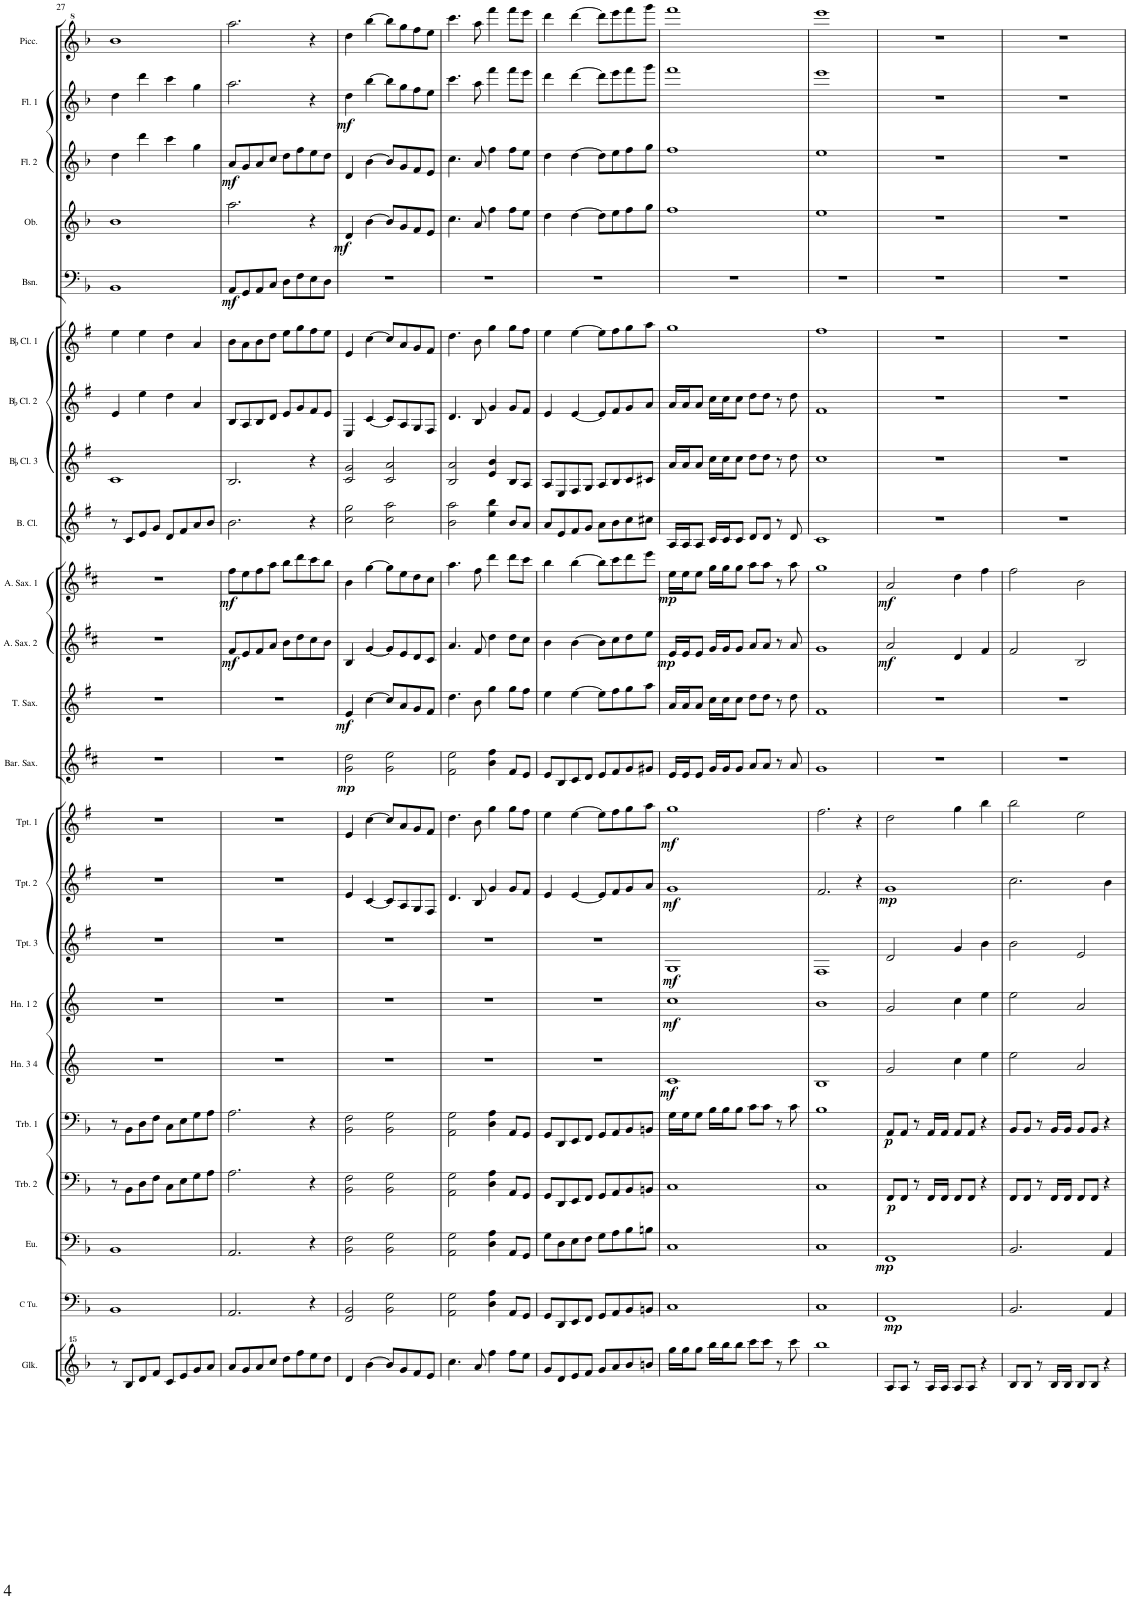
**kern	**kern	**dynam	**kern	**dynam	**kern	**dynam	**kern	**dynam	**kern	**dynam	**kern	**dynam	**kern	**dynam	**kern	**dynam	**kern	**dynam	**kern	**dynam	**kern	**dynam	**kern	**dynam	**kern	**dynam	**kern	**kern	**kern	**kern	**kern	**dynam	**kern	**dynam	**kern	**dynam	**kern	**dynam	**kern
*part23	*part22	*part22	*part21	*part21	*part20	*part20	*part19	*part19	*part18	*part18	*part17	*part17	*part16	*part16	*part15	*part15	*part14	*part14	*part13	*part13	*part12	*part12	*part11	*part11	*part10	*part10	*part9	*part8	*part7	*part6	*part5	*part5	*part4	*part4	*part3	*part3	*part2	*part2	*part1
*staff23	*staff22	*staff22	*staff21	*staff21	*staff20	*staff20	*staff19	*staff19	*staff18	*staff18	*staff17	*staff17	*staff16	*staff16	*staff15	*staff15	*staff14	*staff14	*staff13	*staff13	*staff12	*staff12	*staff11	*staff11	*staff10	*staff10	*staff9	*staff8	*staff7	*staff6	*staff5	*staff5	*staff4	*staff4	*staff3	*staff3	*staff2	*staff2	*staff1
*I"Glockenspiel	*I"C Tuba	*	*I"Euphonium	*	*I"Trombone 2	*	*I"Trombone 1	*	*I"Horn 3 4	*	*I"Horn 1 2	*	*I"BaccidentalFlat Trumpet 3	*	*I"BaccidentalFlat Trumpet 2	*	*I"BaccidentalFlat Trumpet 1	*	*I"Baritone Saxophone	*	*I"Tenor Saxophone	*	*I"Alto Saxophone 2	*	*I"Alto Saxophone 1	*	*I"Bass Clarinet	*I"BaccidentalFlat Clarinet 3	*I"BaccidentalFlat Clarinet 2	*I"BaccidentalFlat Clarinet 1	*I"Bassoon	*	*I"Oboe	*	*I"Flute 2	*	*I"Flute 1	*	*I"Piccolo
*I'Glk.	*I'C Tu.	*	*I'Eu.	*	*I'Trb. 2	*	*I'Trb. 1	*	*I'Hn. 3 4	*	*I'Hn. 1 2	*	*I'Tpt. 3	*	*I'Tpt. 2	*	*I'Tpt. 1	*	*I'Bar. Sax.	*	*I'T. Sax.	*	*I'A. Sax. 2	*	*I'A. Sax. 1	*	*I'B. Cl.	*I'BaccidentalFlat Cl. 3	*I'BaccidentalFlat Cl. 2	*I'BaccidentalFlat Cl. 1	*I'Bsn.	*	*I'Ob.	*	*I'Fl. 2	*	*I'Fl. 1	*	*I'Picc.
!!LO:PB:g=z
*clefG^^2	*clefF4	*	*clefF4	*	*clefF4	*	*clefF4	*	*clefG2	*	*clefG2	*	*clefG2	*	*clefG2	*	*clefG2	*	*clefG2	*	*clefG2	*	*clefG2	*	*clefG2	*	*clefG2	*clefG2	*clefG2	*clefG2	*clefF4	*	*clefG2	*	*clefG2	*	*clefG2	*	*clefG^2
*	*	*	*	*	*	*	*	*	*Trd4c7	*	*Trd4c7	*	*Trd1c2	*	*Trd1c2	*	*Trd1c2	*	*Trd12c21	*	*Trd8c14	*	*Trd5c9	*	*Trd5c9	*	*Trd8c14	*Trd1c2	*Trd1c2	*Trd1c2	*	*	*	*	*	*	*	*	*Trd-7c-12
*k[b-]	*k[b-]	*	*k[b-]	*	*k[b-]	*	*k[b-]	*	*k[]	*	*k[]	*	*k[f#]	*	*k[f#]	*	*k[f#]	*	*k[f#c#]	*	*k[f#]	*	*k[f#c#]	*	*k[f#c#]	*	*k[f#]	*k[f#]	*k[f#]	*k[f#]	*k[b-]	*	*k[b-]	*	*k[b-]	*	*k[b-]	*	*k[b-]
*M4/4	*M4/4	*	*M4/4	*	*M4/4	*	*M4/4	*	*M4/4	*	*M4/4	*	*M4/4	*	*M4/4	*	*M4/4	*	*M4/4	*	*M4/4	*	*M4/4	*	*M4/4	*	*M4/4	*M4/4	*M4/4	*M4/4	*M4/4	*	*M4/4	*	*M4/4	*	*M4/4	*	*M4/4
=27	=27	=27	=27	=27	=27	=27	=27	=27	=27	=27	=27	=27	=27	=27	=27	=27	=27	=27	=27	=27	=27	=27	=27	=27	=27	=27	=27	=27	=27	=27	=27	=27	=27	=27	=27	=27	=27	=27	=27
8r	1BB-	.	1BB-	.	8r	.	8r	.	1r	.	1r	.	1r	.	1r	.	1r	.	1r	.	1r	.	1r	.	1r	.	8r	1c	4e/	4ee\	1BB-	.	1b-	.	4dd\	.	4dd\	.	1bb-
8bb-/L	.	.	.	.	8BB-\L	.	8BB-\L	.	.	.	.	.	.	.	.	.	.	.	.	.	.	.	.	.	.	.	8c/L	.	.	.	.	.	.	.	.	.	.	.	.
8ddd/	.	.	.	.	8D\	.	8D\	.	.	.	.	.	.	.	.	.	.	.	.	.	.	.	.	.	.	.	8e/	.	4ee\	4ee\	.	.	.	.	4ddd\	.	4ddd\	.	.
8fff/J	.	.	.	.	8F\J	.	8F\J	.	.	.	.	.	.	.	.	.	.	.	.	.	.	.	.	.	.	.	8g/J	.	.	.	.	.	.	.	.	.	.	.	.
8ccc/L	.	.	.	.	8C\L	.	8C\L	.	.	.	.	.	.	.	.	.	.	.	.	.	.	.	.	.	.	.	8d/L	.	4dd\	4dd\	.	.	.	.	4ccc\	.	4ccc\	.	.
8eee/	.	.	.	.	8E\	.	8E\	.	.	.	.	.	.	.	.	.	.	.	.	.	.	.	.	.	.	.	8f#/	.	.	.	.	.	.	.	.	.	.	.	.
8ggg/	.	.	.	.	8G\	.	8G\	.	.	.	.	.	.	.	.	.	.	.	.	.	.	.	.	.	.	.	8a/	.	4a/	4a/	.	.	.	.	4gg\	.	4gg\	.	.
8aaa/J	.	.	.	.	8A\J	.	8A\J	.	.	.	.	.	.	.	.	.	.	.	.	.	.	.	.	.	.	.	8b/J	.	.	.	.	.	.	.	.	.	.	.	.
=28	=28	=28	=28	=28	=28	=28	=28	=28	=28	=28	=28	=28	=28	=28	=28	=28	=28	=28	=28	=28	=28	=28	=28	=28	=28	=28	=28	=28	=28	=28	=28	=28	=28	=28	=28	=28	=28	=28	=28
!	!	!	!	!	!	!	!	!	!	!	!	!	!	!	!	!	!	!	!	!	!	!	!	!LO:DY:b	!	!LO:DY:b	!	!	!	!	!	!LO:DY:b	!	!	!	!LO:DY:b	!	!	!
8aaa/L	2.AA/	.	2.AA/	.	2.A\	.	2.A\	.	1r	.	1r	.	1r	.	1r	.	1r	.	1r	.	1r	.	8f#/L	mf	8ff#\L	mf	2.b\	2.B/	8B/L	8b\L	8AA/L	mf	2.aa\	.	8a/L	mf	2.aa\	.	2.aaa\
8ggg/	.	.	.	.	.	.	.	.	.	.	.	.	.	.	.	.	.	.	.	.	.	.	8e/	.	8ee\	.	.	.	8A/	8a\	8GG/	.	.	.	8g/	.	.	.	.
8aaa/	.	.	.	.	.	.	.	.	.	.	.	.	.	.	.	.	.	.	.	.	.	.	8f#/	.	8ff#\	.	.	.	8B/	8b\	8AA/	.	.	.	8a/	.	.	.	.
8cccc/J	.	.	.	.	.	.	.	.	.	.	.	.	.	.	.	.	.	.	.	.	.	.	8a/J	.	8aa\J	.	.	.	8d/J	8dd\J	8C/J	.	.	.	8cc/J	.	.	.	.
8dddd\L	.	.	.	.	.	.	.	.	.	.	.	.	.	.	.	.	.	.	.	.	.	.	8b\L	.	8bb\L	.	.	.	8e/L	8ee\L	8D\L	.	.	.	8dd\L	.	.	.	.
8ffff\	.	.	.	.	.	.	.	.	.	.	.	.	.	.	.	.	.	.	.	.	.	.	8dd\	.	8ddd\	.	.	.	8g/	8gg\	8F\	.	.	.	8ff\	.	.	.	.
8eeee\	4r	.	4r	.	4r	.	4r	.	.	.	.	.	.	.	.	.	.	.	.	.	.	.	8cc#\	.	8ccc#\	.	4r	4r	8f#/	8ff#\	8E\	.	4r	.	8ee\	.	4r	.	4r
8dddd\J	.	.	.	.	.	.	.	.	.	.	.	.	.	.	.	.	.	.	.	.	.	.	8b\J	.	8bb\J	.	.	.	8e/J	8ee\J	8D\J	.	.	.	8dd\J	.	.	.	.
=29	=29	=29	=29	=29	=29	=29	=29	=29	=29	=29	=29	=29	=29	=29	=29	=29	=29	=29	=29	=29	=29	=29	=29	=29	=29	=29	=29	=29	=29	=29	=29	=29	=29	=29	=29	=29	=29	=29	=29
!	!	!	!	!	!	!	!	!	!	!	!	!	!	!	!	!	!	!	!	!LO:DY:b	!	!LO:DY:b	!	!	!	!	!	!	!	!	!	!	!	!LO:DY:b	!	!	!	!LO:DY:b	!
4ddd/	2FF/ 2BB-/	.	2BB-\ 2F\	.	2BB-\ 2F\	.	2BB-\ 2F\	.	1r	.	1r	.	1r	.	4e/	.	4e/	.	2g\ 2dd\	mp	4e/	mf	4B/	.	4b\	.	2cc\ 2gg\	2c/ 2g/	4E/	4e/	1r	.	4d/	mf	4d/	.	4dd\	mf	4ddd\
[4bbb-\	.	.	.	.	.	.	.	.	.	.	.	.	.	.	[4c/	.	[4cc\	.	.	.	[4cc\	.	[4g/	.	[4gg\	.	.	.	[4c/	[4cc\	.	.	[4b-\	.	[4b-\	.	[4bb-\	.	[4bbb-\
8bbb-/L]	2BB-\ 2G\	.	2BB-\ 2G\	.	2BB-\ 2G\	.	2BB-\ 2G\	.	.	.	.	.	.	.	8c/L]	.	8cc/L]	.	2g\ 2ee\	.	8cc/L]	.	8g/L]	.	8gg\L]	.	2cc\ 2aa\	2c/ 2a/	8c/L]	8cc/L]	.	.	8b-/L]	.	8b-/L]	.	8bb-\L]	.	8bbb-\L]
8ggg/	.	.	.	.	.	.	.	.	.	.	.	.	.	.	8A/	.	8a/	.	.	.	8a/	.	8e/	.	8ee\	.	.	.	8A/	8a/	.	.	8g/	.	8g/	.	8gg\	.	8ggg\
8fff/	.	.	.	.	.	.	.	.	.	.	.	.	.	.	8G/	.	8g/	.	.	.	8g/	.	8d/	.	8dd\	.	.	.	8G/	8g/	.	.	8f/	.	8f/	.	8ff\	.	8fff\
8eee/J	.	.	.	.	.	.	.	.	.	.	.	.	.	.	8F#/J	.	8f#/J	.	.	.	8f#/J	.	8c#/J	.	8cc#\J	.	.	.	8F#/J	8f#/J	.	.	8e/J	.	8e/J	.	8ee\J	.	8eee\J
=30	=30	=30	=30	=30	=30	=30	=30	=30	=30	=30	=30	=30	=30	=30	=30	=30	=30	=30	=30	=30	=30	=30	=30	=30	=30	=30	=30	=30	=30	=30	=30	=30	=30	=30	=30	=30	=30	=30	=30
4.cccc\	2AA\ 2G\	.	2AA\ 2G\	.	2AA\ 2G\	.	2AA\ 2G\	.	1r	.	1r	.	1r	.	4.d/	.	4.dd\	.	2f#\ 2ee\	.	4.dd\	.	4.a/	.	4.aa\	.	2b\ 2aa\	2B/ 2a/	4.d/	4.dd\	1r	.	4.cc\	.	4.cc\	.	4.ccc\	.	4.cccc\
8aaa/	.	.	.	.	.	.	.	.	.	.	.	.	.	.	8B/	.	8b\	.	.	.	8b\	.	8f#/	.	8ff#\	.	.	.	8B/	8b\	.	.	8a/	.	8a/	.	8aa\	.	8aaa\
4ffff\	4D\ 4A\	.	4D\ 4A\	.	4D\ 4A\	.	4D\ 4A\	.	.	.	.	.	.	.	4g/	.	4gg\	.	4b\ 4ff#\	.	4gg\	.	4dd\	.	4ddd\	.	4ee\ 4bb\	4e/ 4b/	4g/	4gg\	.	.	4ff\	.	4ff\	.	4fff\	.	4ffff\
8ffff\L	8AA/L	.	8AA/L	.	8AA/L	.	8AA/L	.	.	.	.	.	.	.	8g/L	.	8gg\L	.	8f#/L	.	8gg\L	.	8dd\L	.	8ddd\L	.	8b/L	8B/L	8g/L	8gg\L	.	.	8ff\L	.	8ff\L	.	8fff\L	.	8ffff\L
8eeee\J	8GG/J	.	8GG/J	.	8GG/J	.	8GG/J	.	.	.	.	.	.	.	8f#/J	.	8ff#\J	.	8e/J	.	8ff#\J	.	8cc#\J	.	8ccc#\J	.	8a/J	8A/J	8f#/J	8ff#\J	.	.	8ee\J	.	8ee\J	.	8eee\J	.	8eeee\J
=31	=31	=31	=31	=31	=31	=31	=31	=31	=31	=31	=31	=31	=31	=31	=31	=31	=31	=31	=31	=31	=31	=31	=31	=31	=31	=31	=31	=31	=31	=31	=31	=31	=31	=31	=31	=31	=31	=31	=31
8ggg/L	8GG/L	.	8G\L	.	8GG/L	.	8GG/L	.	1r	.	1r	.	1r	.	4e/	.	4ee\	.	8e/L	.	4ee\	.	4b\	.	4bb\	.	8a/L	8A/L	4e/	4ee\	1r	.	4dd\	.	4dd\	.	4ddd\	.	4dddd\
8ddd/	8DD/	.	8D\	.	8DD/	.	8DD/	.	.	.	.	.	.	.	.	.	.	.	8B/	.	.	.	.	.	.	.	8e/	8E/	.	.	.	.	.	.	.	.	.	.	.
8eee/	8EE/	.	8E\	.	8EE/	.	8EE/	.	.	.	.	.	.	.	[4e/	.	[4ee\	.	8c#/	.	[4ee\	.	[4b\	.	[4bb\	.	8f#/	8F#/	[4e/	[4ee\	.	.	[4dd\	.	[4dd\	.	[4ddd\	.	[4dddd\
8fff/J	8FF/J	.	8F\J	.	8FF/J	.	8FF/J	.	.	.	.	.	.	.	.	.	.	.	8d/J	.	.	.	.	.	.	.	8g/J	8G/J	.	.	.	.	.	.	.	.	.	.	.
8ggg/L	8GG/L	.	8G\L	.	8GG/L	.	8GG/L	.	.	.	.	.	.	.	8e/L]	.	8ee\L]	.	8e/L	.	8ee\L]	.	8b\L]	.	8bb\L]	.	8a\L	8A/L	8e/L]	8ee\L]	.	.	8dd\L]	.	8dd\L]	.	8ddd\L]	.	8dddd\L]
8aaa/	8AA/	.	8A\	.	8AA/	.	8AA/	.	.	.	.	.	.	.	8f#/	.	8ff#\	.	8f#/	.	8ff#\	.	8cc#\	.	8ccc#\	.	8b\	8B/	8f#/	8ff#\	.	.	8ee\	.	8ee\	.	8eee\	.	8eeee\
8bbb-/	8BB-/	.	8B-\	.	8BB-/	.	8BB-/	.	.	.	.	.	.	.	8g/	.	8gg\	.	8g/	.	8gg\	.	8dd\	.	8ddd\	.	8cc\	8c/	8g/	8gg\	.	.	8ff\	.	8ff\	.	8fff\	.	8ffff\
8bbbn/J	8BBn/J	.	8Bn\J	.	8BBn/J	.	8BBn/J	.	.	.	.	.	.	.	8a/J	.	8aa\J	.	8g#X/J	.	8aa\J	.	8ee\J	.	8eee\J	.	8cc#X\J	8c#X/J	8a/J	8aa\J	.	.	8gg\J	.	8gg\J	.	8ggg\J	.	8gggg\J
=32	=32	=32	=32	=32	=32	=32	=32	=32	=32	=32	=32	=32	=32	=32	=32	=32	=32	=32	=32	=32	=32	=32	=32	=32	=32	=32	=32	=32	=32	=32	=32	=32	=32	=32	=32	=32	=32	=32	=32
!	!	!	!	!	!	!	!	!	!	!LO:DY:b	!	!LO:DY:b	!	!LO:DY:b	!	!LO:DY:b	!	!LO:DY:b	!	!	!	!	!	!LO:DY:b	!	!LO:DY:b	!	!	!	!	!	!	!	!	!	!	!	!	!
16gggg\LL	1C	.	1C	.	1C	.	16G\LL	.	1c	mf	1cc	mf	1G	mf	1g	mf	1gg	mf	16e/LL	.	16a/LL	.	16e/LL	mp	16ee\LL	mp	16A/LL	16a/LL	16a/LL	1gg	1r	.	1ff	.	1ff	.	1fff	.	1ffff
16gggg\J	.	.	.	.	.	.	16G\J	.	.	.	.	.	.	.	.	.	.	.	16e/J	.	16a/J	.	16e/J	.	16ee\J	.	16A/J	16a/J	16a/J	.	.	.	.	.	.	.	.	.	.
8gggg\J	.	.	.	.	.	.	8G\J	.	.	.	.	.	.	.	.	.	.	.	8e/J	.	8a/J	.	8e/J	.	8ee\J	.	8A/J	8a/J	8a/J	.	.	.	.	.	.	.	.	.	.
16bbbb-\LL	.	.	.	.	.	.	16B-\LL	.	.	.	.	.	.	.	.	.	.	.	16g/LL	.	16cc\LL	.	16g/LL	.	16gg\LL	.	16c/LL	16cc\LL	16cc\LL	.	.	.	.	.	.	.	.	.	.
16bbbb-\J	.	.	.	.	.	.	16B-\J	.	.	.	.	.	.	.	.	.	.	.	16g/J	.	16cc\J	.	16g/J	.	16gg\J	.	16c/J	16cc\J	16cc\J	.	.	.	.	.	.	.	.	.	.
8bbbb-\J	.	.	.	.	.	.	8B-\J	.	.	.	.	.	.	.	.	.	.	.	8g/J	.	8cc\J	.	8g/J	.	8gg\J	.	8c/J	8cc\J	8cc\J	.	.	.	.	.	.	.	.	.	.
8ccccc\L	.	.	.	.	.	.	8c\L	.	.	.	.	.	.	.	.	.	.	.	8a/L	.	8dd\L	.	8a/L	.	8aa\L	.	8d/L	8dd\L	8dd\L	.	.	.	.	.	.	.	.	.	.
8ccccc\J	.	.	.	.	.	.	8c\J	.	.	.	.	.	.	.	.	.	.	.	8a/J	.	8dd\J	.	8a/J	.	8aa\J	.	8d/J	8dd\J	8dd\J	.	.	.	.	.	.	.	.	.	.
8r	.	.	.	.	.	.	8r	.	.	.	.	.	.	.	.	.	.	.	8r	.	8r	.	8r	.	8r	.	8r	8r	8r	.	.	.	.	.	.	.	.	.	.
8ccccc\	.	.	.	.	.	.	8c\	.	.	.	.	.	.	.	.	.	.	.	8a/	.	8dd\	.	8a/	.	8aa\	.	8d/	8dd\	8dd\	.	.	.	.	.	.	.	.	.	.
=33	=33	=33	=33	=33	=33	=33	=33	=33	=33	=33	=33	=33	=33	=33	=33	=33	=33	=33	=33	=33	=33	=33	=33	=33	=33	=33	=33	=33	=33	=33	=33	=33	=33	=33	=33	=33	=33	=33	=33
1bbbb-	1C	.	1C	.	1C	.	1B-	.	1B	.	1b	.	1F#	.	2.f#/	.	2.ff#\	.	1g	.	1f#	.	1g	.	1gg	.	1c	1cc	1f#	1ff#	1r	.	1ee	.	1ee	.	1eee	.	1eeee
.	.	.	.	.	.	.	.	.	.	.	.	.	.	.	4r	.	4r	.	.	.	.	.	.	.	.	.	.	.	.	.	.	.	.	.	.	.	.	.	.
=34	=34	=34	=34	=34	=34	=34	=34	=34	=34	=34	=34	=34	=34	=34	=34	=34	=34	=34	=34	=34	=34	=34	=34	=34	=34	=34	=34	=34	=34	=34	=34	=34	=34	=34	=34	=34	=34	=34	=34
!	!	!LO:DY:b	!	!LO:DY:b	!	!	!	!LO:DY:b	!	!	!	!	!	!	!	!LO:DY:b	!	!	!	!	!	!	!	!LO:DY:b	!	!LO:DY:b	!	!	!	!	!	!	!	!	!	!	!	!	!
8aa/L	1FF	mp	1FF	mp	8FF/L	.	8AA/L	p	2g/	.	2g/	.	2d/	.	1g	mp	2dd\	.	1r	.	1r	.	2a/	mf	2a/	mf	1r	1r	1r	1r	1r	.	1r	.	1r	.	1r	.	1r
!	!	!	!	!	!	!LO:DY:b	!	!	!	!	!	!	!	!	!	!	!	!	!	!	!	!	!	!	!	!	!	!	!	!	!	!	!	!	!	!	!	!	!
8aa/J	.	.	.	.	8FF/J	p	8AA/J	.	.	.	.	.	.	.	.	.	.	.	.	.	.	.	.	.	.	.	.	.	.	.	.	.	.	.	.	.	.	.	.
8r	.	.	.	.	8r	.	8r	.	.	.	.	.	.	.	.	.	.	.	.	.	.	.	.	.	.	.	.	.	.	.	.	.	.	.	.	.	.	.	.
16aa/LL	.	.	.	.	16FF/LL	.	16AA/LL	.	.	.	.	.	.	.	.	.	.	.	.	.	.	.	.	.	.	.	.	.	.	.	.	.	.	.	.	.	.	.	.
16aa/JJ	.	.	.	.	16FF/JJ	.	16AA/JJ	.	.	.	.	.	.	.	.	.	.	.	.	.	.	.	.	.	.	.	.	.	.	.	.	.	.	.	.	.	.	.	.
8aa/L	.	.	.	.	8FF/L	.	8AA/L	.	4cc\	.	4cc\	.	4g/	.	.	.	4gg\	.	.	.	.	.	4d/	.	4dd\	.	.	.	.	.	.	.	.	.	.	.	.	.	.
8aa/J	.	.	.	.	8FF/J	.	8AA/J	.	.	.	.	.	.	.	.	.	.	.	.	.	.	.	.	.	.	.	.	.	.	.	.	.	.	.	.	.	.	.	.
4r	.	.	.	.	4r	.	4r	.	4ee\	.	4ee\	.	4b\	.	.	.	4bb\	.	.	.	.	.	4f#/	.	4ff#\	.	.	.	.	.	.	.	.	.	.	.	.	.	.
=35	=35	=35	=35	=35	=35	=35	=35	=35	=35	=35	=35	=35	=35	=35	=35	=35	=35	=35	=35	=35	=35	=35	=35	=35	=35	=35	=35	=35	=35	=35	=35	=35	=35	=35	=35	=35	=35	=35	=35
8bb-/L	2.BB-/	.	2.BB-/	.	8FF/L	.	8BB-/L	.	2ee\	.	2ee\	.	2b\	.	2.cc\	.	2bb\	.	1r	.	1r	.	2f#/	.	2ff#\	.	1r	1r	1r	1r	1r	.	1r	.	1r	.	1r	.	1r
8bb-/J	.	.	.	.	8FF/J	.	8BB-/J	.	.	.	.	.	.	.	.	.	.	.	.	.	.	.	.	.	.	.	.	.	.	.	.	.	.	.	.	.	.	.	.
8r	.	.	.	.	8r	.	8r	.	.	.	.	.	.	.	.	.	.	.	.	.	.	.	.	.	.	.	.	.	.	.	.	.	.	.	.	.	.	.	.
16bb-/LL	.	.	.	.	16FF/LL	.	16BB-/LL	.	.	.	.	.	.	.	.	.	.	.	.	.	.	.	.	.	.	.	.	.	.	.	.	.	.	.	.	.	.	.	.
16bb-/JJ	.	.	.	.	16FF/JJ	.	16BB-/JJ	.	.	.	.	.	.	.	.	.	.	.	.	.	.	.	.	.	.	.	.	.	.	.	.	.	.	.	.	.	.	.	.
8bb-/L	.	.	.	.	8FF/L	.	8BB-/L	.	2a/	.	2a/	.	2e/	.	.	.	2ee\	.	.	.	.	.	2B/	.	2b\	.	.	.	.	.	.	.	.	.	.	.	.	.	.
8bb-/J	.	.	.	.	8FF/J	.	8BB-/J	.	.	.	.	.	.	.	.	.	.	.	.	.	.	.	.	.	.	.	.	.	.	.	.	.	.	.	.	.	.	.	.
4r	4AA/	.	4AA/	.	4r	.	4r	.	.	.	.	.	.	.	4b\	.	.	.	.	.	.	.	.	.	.	.	.	.	.	.	.	.	.	.	.	.	.	.	.
=	=	=	=	=	=	=	=	=	=	=	=	=	=	=	=	=	=	=	=	=	=	=	=	=	=	=	=	=	=	=	=	=	=	=	=	=	=	=	=
*-	*-	*-	*-	*-	*-	*-	*-	*-	*-	*-	*-	*-	*-	*-	*-	*-	*-	*-	*-	*-	*-	*-	*-	*-	*-	*-	*-	*-	*-	*-	*-	*-	*-	*-	*-	*-	*-	*-	*-
